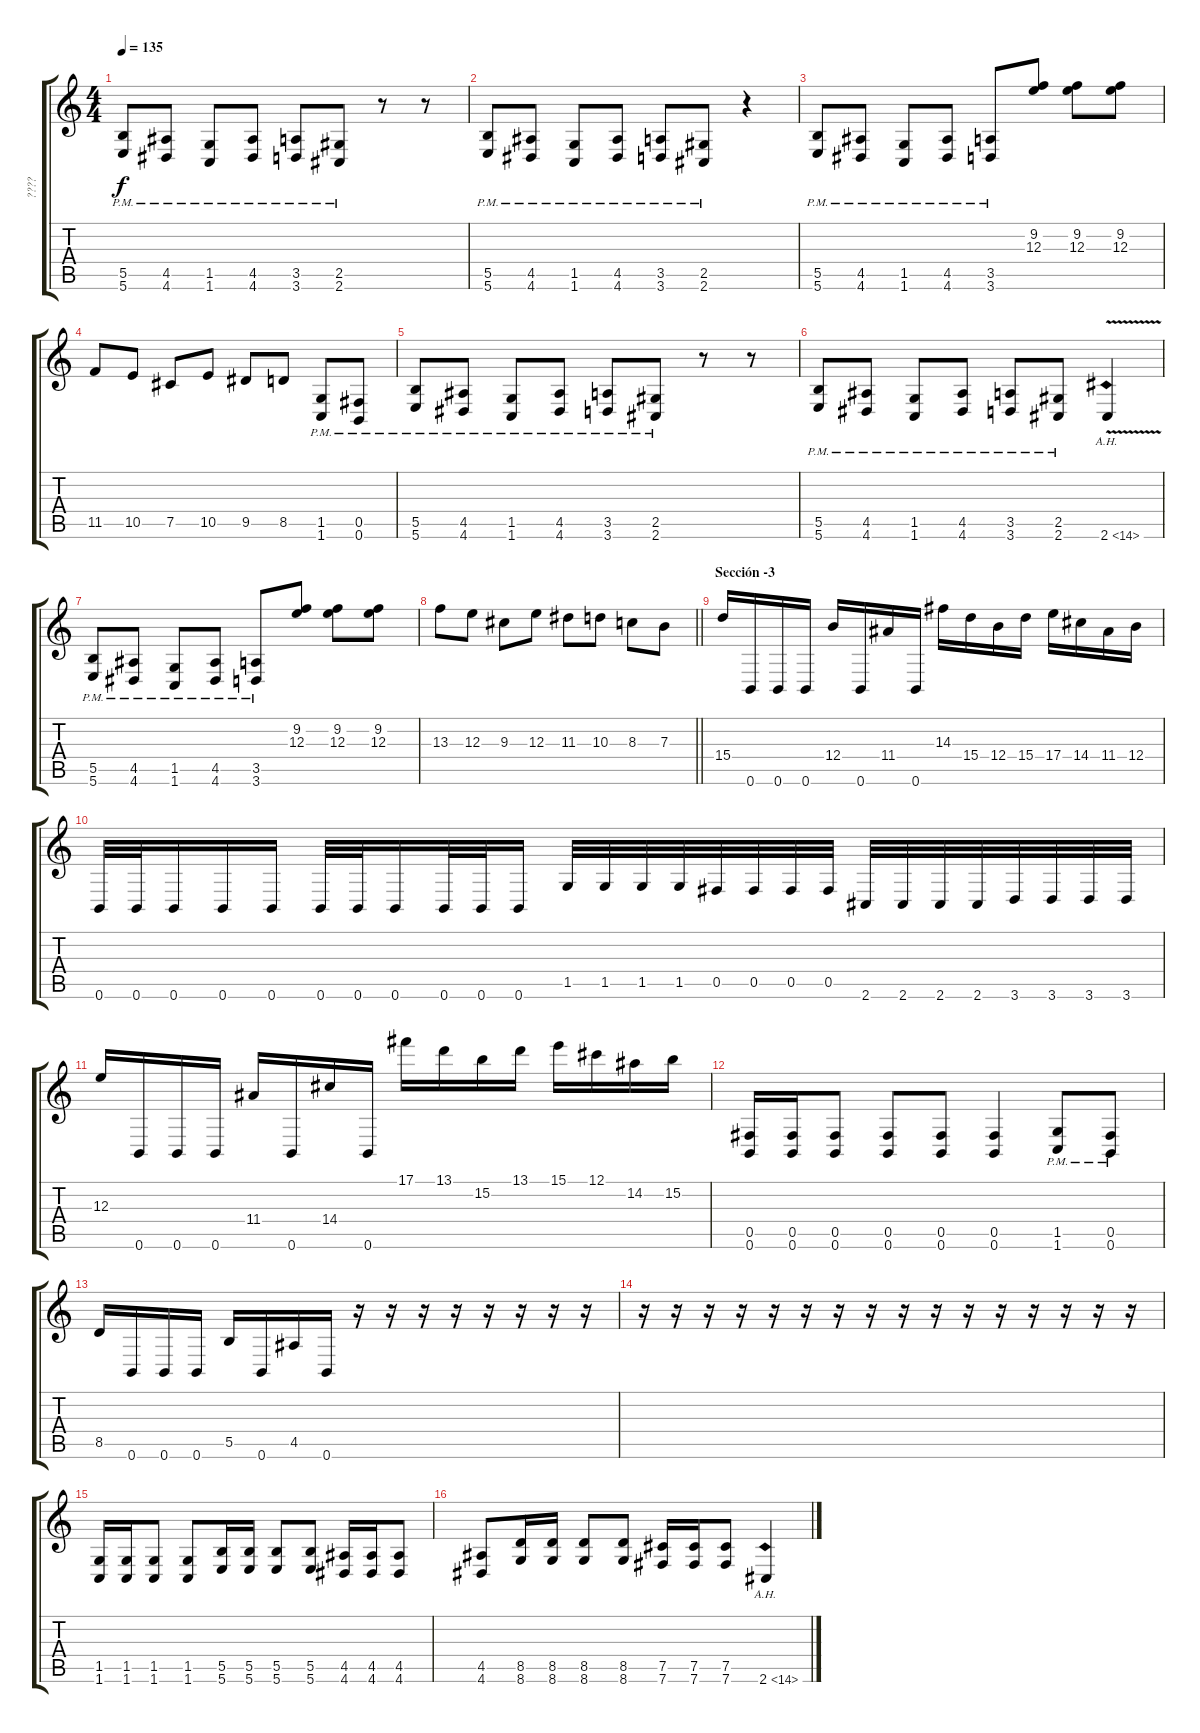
\track ("????" "????") {instrument distortionguitar}
\staff {score tabs}
\tuning (Db4 Ab3 E3 B2 Gb2 B1) {hide}
\ts (4 4)
\tempo 135
\clef g2
\ks c
(5.5{pm} 5.6{pm}).8{dy f} (4.5{pm} 4.6{pm}).8 (1.5{pm} 1.6{pm}).8 (4.5{pm} 4.6{pm}).8 (3.5{pm} 3.6{pm}).8 (2.5{pm} 2.6{pm}).8 r.8 r.8 |
(5.5{pm} 5.6{pm}).8 (4.5{pm} 4.6{pm}).8 (1.5{pm} 1.6{pm}).8 (4.5{pm} 4.6{pm}).8 (3.5{pm} 3.6{pm}).8 (2.5{pm} 2.6{pm}).8 r.4 |
(5.5{pm} 5.6{pm}).8 (4.5{pm} 4.6{pm}).8 (1.5{pm} 1.6{pm}).8 (4.5{pm} 4.6{pm}).8 (3.5{pm} 3.6{pm}).8 (9.2 12.3).8 (9.2 12.3).8 (9.2 12.3).8 |
11.5.8 10.5.8 7.5.8 10.5.8 9.5.8 8.5.8 (1.5{pm} 1.6{pm}).8 (0.5{pm} 0.6{pm}).8 |
(5.5{pm} 5.6{pm}).8 (4.5{pm} 4.6{pm}).8 (1.5{pm} 1.6{pm}).8 (4.5{pm} 4.6{pm}).8 (3.5{pm} 3.6{pm}).8 (2.5{pm} 2.6{pm}).8 r.8 r.8 |
(5.5{pm} 5.6{pm}).8 (4.5{pm} 4.6{pm}).8 (1.5{pm} 1.6{pm}).8 (4.5{pm} 4.6{pm}).8 (3.5{pm} 3.6{pm}).8 (2.5{pm} 2.6{pm}).8 2.6{ah 12 v}.4 |
(5.5{pm} 5.6{pm}).8 (4.5{pm} 4.6{pm}).8 (1.5{pm} 1.6{pm}).8 (4.5{pm} 4.6{pm}).8 (3.5{pm} 3.6{pm}).8 (9.2 12.3).8 (9.2 12.3).8 (9.2 12.3).8 |
\barLineRight lightlight
13.3.8 12.3.8 9.3.8 12.3.8 11.3.8 10.3.8 8.3.8 7.3.8 |
\section ("" "Sección -3")
15.4.16 0.6.16 0.6.16 0.6.16 12.4.16 0.6.16 11.4.16 0.6.16 14.3.16 15.4.16 12.4.16 15.4.16 17.4.16 14.4.16 11.4.16 12.4.16 |
0.6.32 0.6.32 0.6.16 0.6.16 0.6.16 0.6.32 0.6.32 0.6.16 0.6.32 0.6.32 0.6.16 1.5.32 1.5.32 1.5.32 1.5.32 0.5.32 0.5.32 0.5.32 0.5.32 2.6.32 2.6.32 2.6.32 2.6.32 3.6.32 3.6.32 3.6.32 3.6.32 |
12.3.16 0.6.16 0.6.16 0.6.16 11.4.16 0.6.16 14.4.16 0.6.16 17.1.16 13.1.16 15.2.16 13.1.16 15.1.16 12.1.16 14.2.16 15.2.16 |
(0.5 0.6).16 (0.5 0.6).16 (0.5 0.6).8 (0.5 0.6).8 (0.5 0.6).8 (0.5 0.6).4 (1.5{pm} 1.6{pm}).8 (0.5{pm} 0.6{pm}).8 |
8.5.16 0.6.16 0.6.16 0.6.16 5.5.16 0.6.16 4.5.16 0.6.16 r.16 r.16 r.16 r.16 r.16 r.16 r.16 r.16 |
r.16 r.16 r.16 r.16 r.16 r.16 r.16 r.16 r.16 r.16 r.16 r.16 r.16 r.16 r.16 r.16 |
(1.5 1.6).16{instrument distortionguitar} (1.5 1.6).16 (1.5 1.6).8 (1.5 1.6).8 (5.5 5.6).16 (5.5 5.6).16 (5.5 5.6).8 (5.5 5.6).8 (4.5 4.6).16 (4.5 4.6).16 (4.5 4.6).8 |
(4.5 4.6).8 (8.5 8.6).16 (8.5 8.6).16 (8.5 8.6).8 (8.5 8.6).8 (7.5 7.6).16 (7.5 7.6).16 (7.5 7.6).8 2.6{ah 12}.4
